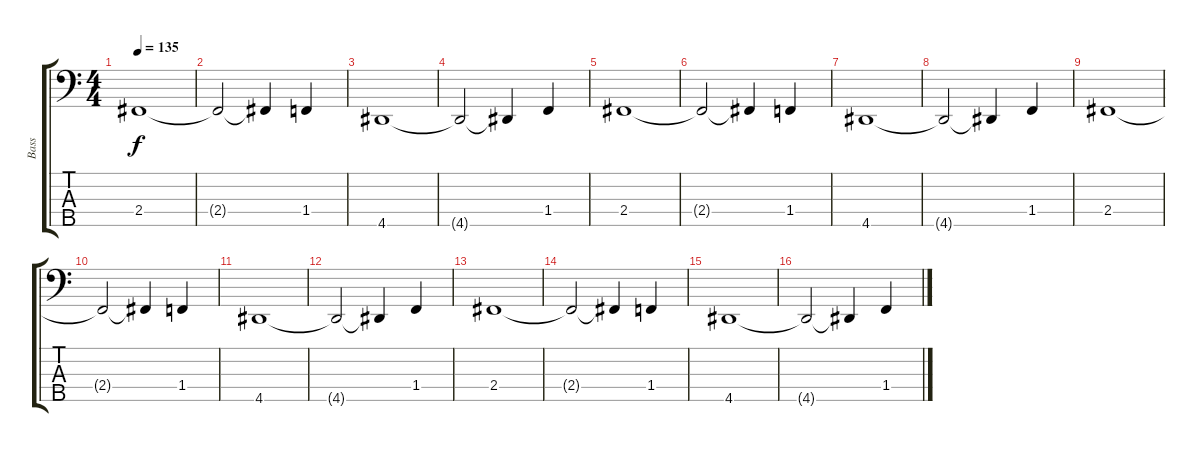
\track ("Bass" "Bass") {instrument slapbass2}
\staff {score tabs}
\tuning (G2 D2 A1 E1 B0) {hide}
\ts (4 4)
\tempo 135
\clef f4
\ks c
2.4.1{dy f} |
2.4{t}.2 2.4{t}.4 1.4.4 |
4.5.1 |
4.5{t}.2 4.5{t}.4 1.4.4 |
2.4.1 |
2.4{t}.2 2.4{t}.4 1.4.4 |
4.5.1 |
4.5{t}.2 4.5{t}.4 1.4.4 |
2.4.1 |
2.4{t}.2 2.4{t}.4 1.4.4 |
4.5.1 |
4.5{t}.2 4.5{t}.4 1.4.4 |
2.4.1 |
2.4{t}.2 2.4{t}.4 1.4.4 |
4.5.1 |
4.5{t}.2 4.5{t}.4 1.4.4
